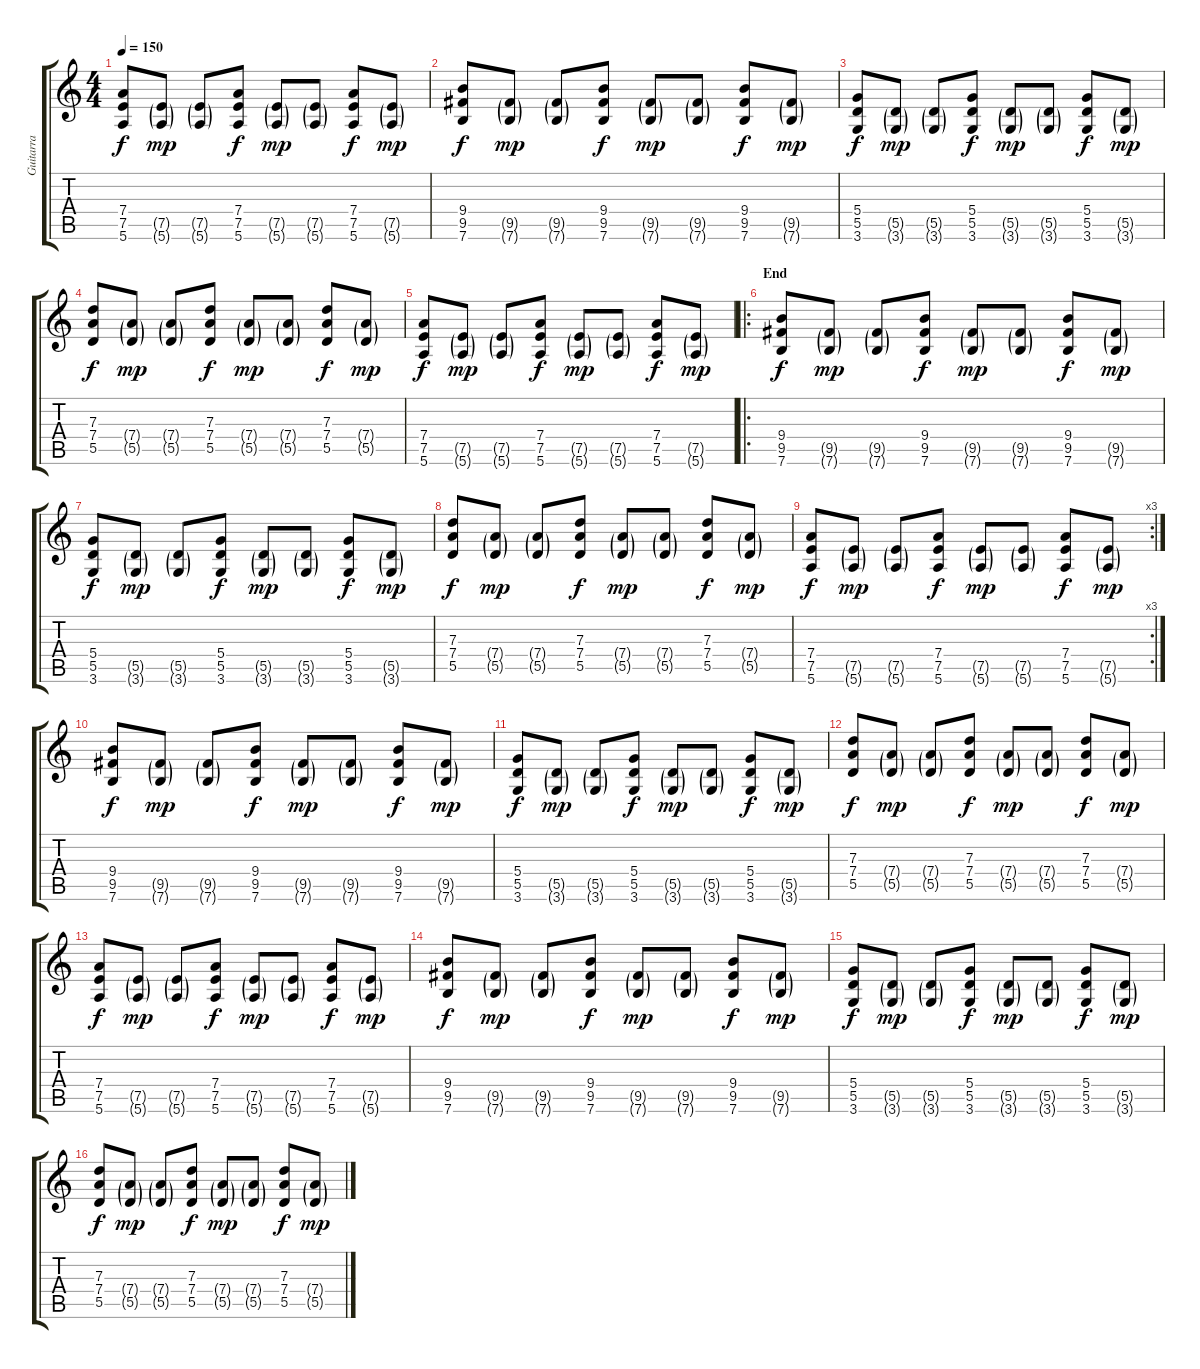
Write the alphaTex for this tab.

\track ("Guitarra" "Guitarra") {instrument distortionguitar}
\staff {score tabs}
\tuning (E4 B3 G3 D3 A2 E2) {hide}
\ts (4 4)
\tempo 150
\clef g2
\ks c
(7.4 7.5 5.6).8{dy f} (7.5{g} 5.6{g}).8{dy mp} (7.5{g} 5.6{g}).8 (7.4 7.5 5.6).8{dy f} (7.5{g} 5.6{g}).8{dy mp} (7.5{g} 5.6{g}).8 (7.4 7.5 5.6).8{dy f} (7.5{g} 5.6{g}).8{dy mp} |
(9.4 9.5 7.6).8{dy f} (9.5{g} 7.6{g}).8{dy mp} (9.5{g} 7.6{g}).8 (9.4 9.5 7.6).8{dy f} (9.5{g} 7.6{g}).8{dy mp} (9.5{g} 7.6{g}).8 (9.4 9.5 7.6).8{dy f} (9.5{g} 7.6{g}).8{dy mp} |
(5.4 5.5 3.6).8{dy f} (5.5{g} 3.6{g}).8{dy mp} (5.5{g} 3.6{g}).8 (5.4 5.5 3.6).8{dy f} (5.5{g} 3.6{g}).8{dy mp} (5.5{g} 3.6{g}).8 (5.4 5.5 3.6).8{dy f} (5.5{g} 3.6{g}).8{dy mp} |
(7.3 7.4 5.5).8{dy f} (7.4{g} 5.5{g}).8{dy mp} (7.4{g} 5.5{g}).8 (7.3 7.4 5.5).8{dy f} (7.4{g} 5.5{g}).8{dy mp} (7.4{g} 5.5{g}).8 (7.3 7.4 5.5).8{dy f} (7.4{g} 5.5{g}).8{dy mp} |
(7.4 7.5 5.6).8{dy f} (7.5{g} 5.6{g}).8{dy mp} (7.5{g} 5.6{g}).8 (7.4 7.5 5.6).8{dy f} (7.5{g} 5.6{g}).8{dy mp} (7.5{g} 5.6{g}).8 (7.4 7.5 5.6).8{dy f} (7.5{g} 5.6{g}).8{dy mp} |
\ro
\section ("" "End")
(9.4 9.5 7.6).8{dy f} (9.5{g} 7.6{g}).8{dy mp} (9.5{g} 7.6{g}).8 (9.4 9.5 7.6).8{dy f} (9.5{g} 7.6{g}).8{dy mp} (9.5{g} 7.6{g}).8 (9.4 9.5 7.6).8{dy f} (9.5{g} 7.6{g}).8{dy mp} |
(5.4 5.5 3.6).8{dy f} (5.5{g} 3.6{g}).8{dy mp} (5.5{g} 3.6{g}).8 (5.4 5.5 3.6).8{dy f} (5.5{g} 3.6{g}).8{dy mp} (5.5{g} 3.6{g}).8 (5.4 5.5 3.6).8{dy f} (5.5{g} 3.6{g}).8{dy mp} |
(7.3 7.4 5.5).8{dy f} (7.4{g} 5.5{g}).8{dy mp} (7.4{g} 5.5{g}).8 (7.3 7.4 5.5).8{dy f} (7.4{g} 5.5{g}).8{dy mp} (7.4{g} 5.5{g}).8 (7.3 7.4 5.5).8{dy f} (7.4{g} 5.5{g}).8{dy mp} |
\rc 3
(7.4 7.5 5.6).8{dy f} (7.5{g} 5.6{g}).8{dy mp} (7.5{g} 5.6{g}).8 (7.4 7.5 5.6).8{dy f} (7.5{g} 5.6{g}).8{dy mp} (7.5{g} 5.6{g}).8 (7.4 7.5 5.6).8{dy f} (7.5{g} 5.6{g}).8{dy mp} |
(9.4 9.5 7.6).8{dy f} (9.5{g} 7.6{g}).8{dy mp} (9.5{g} 7.6{g}).8 (9.4 9.5 7.6).8{dy f} (9.5{g} 7.6{g}).8{dy mp} (9.5{g} 7.6{g}).8 (9.4 9.5 7.6).8{dy f} (9.5{g} 7.6{g}).8{dy mp} |
(5.4 5.5 3.6).8{dy f} (5.5{g} 3.6{g}).8{dy mp} (5.5{g} 3.6{g}).8 (5.4 5.5 3.6).8{dy f} (5.5{g} 3.6{g}).8{dy mp} (5.5{g} 3.6{g}).8 (5.4 5.5 3.6).8{dy f} (5.5{g} 3.6{g}).8{dy mp} |
(7.3 7.4 5.5).8{dy f} (7.4{g} 5.5{g}).8{dy mp} (7.4{g} 5.5{g}).8 (7.3 7.4 5.5).8{dy f} (7.4{g} 5.5{g}).8{dy mp} (7.4{g} 5.5{g}).8 (7.3 7.4 5.5).8{dy f} (7.4{g} 5.5{g}).8{dy mp} |
(7.4 7.5 5.6).8{dy f} (7.5{g} 5.6{g}).8{dy mp} (7.5{g} 5.6{g}).8 (7.4 7.5 5.6).8{dy f} (7.5{g} 5.6{g}).8{dy mp} (7.5{g} 5.6{g}).8 (7.4 7.5 5.6).8{dy f} (7.5{g} 5.6{g}).8{dy mp} |
(9.4 9.5 7.6).8{dy f} (9.5{g} 7.6{g}).8{dy mp} (9.5{g} 7.6{g}).8 (9.4 9.5 7.6).8{dy f} (9.5{g} 7.6{g}).8{dy mp} (9.5{g} 7.6{g}).8 (9.4 9.5 7.6).8{dy f} (9.5{g} 7.6{g}).8{dy mp} |
(5.4 5.5 3.6).8{dy f} (5.5{g} 3.6{g}).8{dy mp} (5.5{g} 3.6{g}).8 (5.4 5.5 3.6).8{dy f} (5.5{g} 3.6{g}).8{dy mp} (5.5{g} 3.6{g}).8 (5.4 5.5 3.6).8{dy f} (5.5{g} 3.6{g}).8{dy mp} |
(7.3 7.4 5.5).8{dy f} (7.4{g} 5.5{g}).8{dy mp} (7.4{g} 5.5{g}).8 (7.3 7.4 5.5).8{dy f} (7.4{g} 5.5{g}).8{dy mp} (7.4{g} 5.5{g}).8 (7.3 7.4 5.5).8{dy f} (7.4{g} 5.5{g}).8{dy mp}
